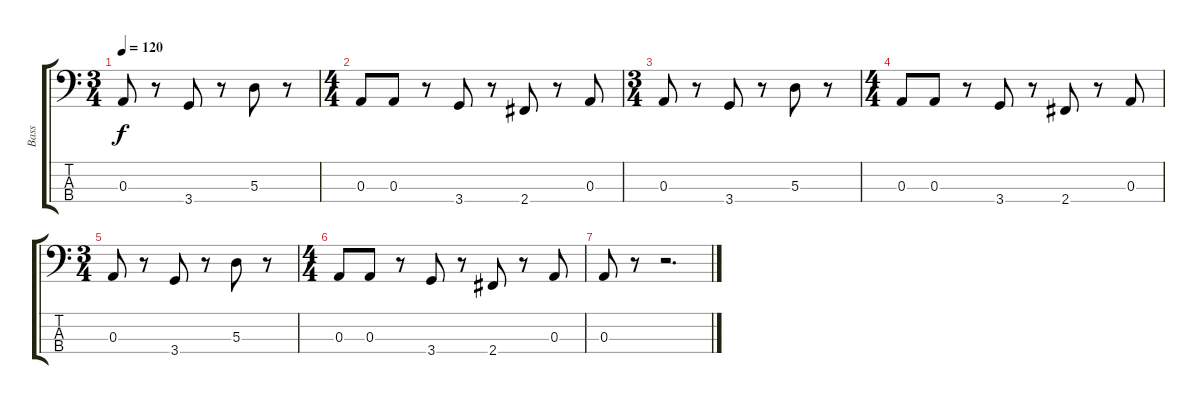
\track ("Bass" "Bass") {instrument electricbassfinger}
\staff {score tabs}
\tuning (G2 D2 A1 E1) {hide}
\ts (3 4)
\tempo 120
\clef f4
\ks c
0.3.8{dy f} r.8 3.4.8 r.8 5.3.8 r.8 |
\ts (4 4)
0.3.8 0.3.8 r.8 3.4.8 r.8 2.4.8 r.8 0.3.8 |
\ts (3 4)
0.3.8 r.8 3.4.8 r.8 5.3.8 r.8 |
\ts (4 4)
0.3.8 0.3.8 r.8 3.4.8 r.8 2.4.8 r.8 0.3.8 |
\ts (3 4)
0.3.8 r.8 3.4.8 r.8 5.3.8 r.8 |
\ts (4 4)
0.3.8 0.3.8 r.8 3.4.8 r.8 2.4.8 r.8 0.3.8 |
0.3.8 r.8 r.2{d}
